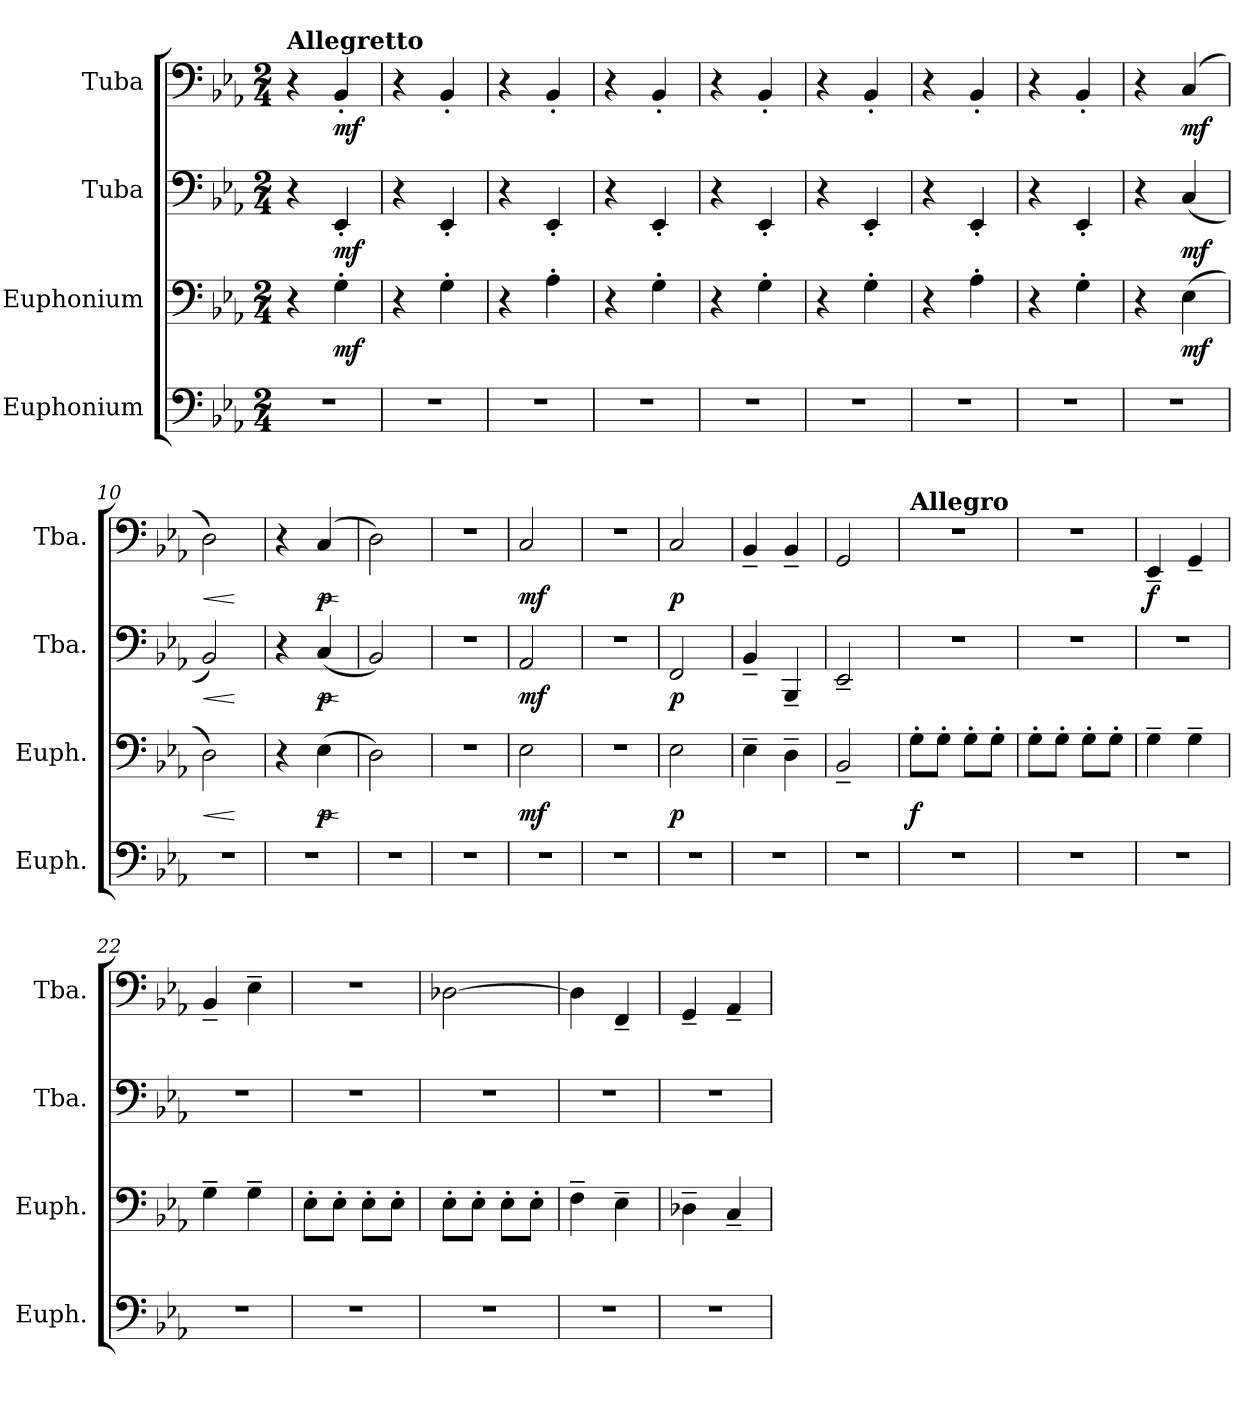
**kern	**kern	**dynam	**kern	**dynam	**kern	**dynam
*part4	*part3	*part3	*part2	*part2	*part1	*part1
*staff4	*staff3	*staff3	*staff2	*staff2	*staff1	*staff1
*I"Euphonium	*I"Euphonium	*	*I"Tuba	*	*I"Tuba	*
*I'Euph.	*I'Euph.	*	*I'Tba.	*	*I'Tba.	*
*clefF4	*clefF4	*	*clefF4	*	*clefF4	*
*k[b-e-a-]	*k[b-e-a-]	*	*k[b-e-a-]	*	*k[b-e-a-]	*
*M2/4	*M2/4	*	*M2/4	*	*M2/4	*
=1	=1	=1	=1	=1	=1	=1
!	!	!	!	!	!LO:TX:a:B:t=Allegretto	!
2r	4r	.	4r	.	4r	.
!	!	!LO:DY:b	!	!LO:DY:b	!	!LO:DY:b
.	4G'\	mf	4EE-'/	mf	4BB-'/	mf
=2	=2	=2	=2	=2	=2	=2
2r	4r	.	4r	.	4r	.
.	4G'\	.	4EE-'/	.	4BB-'/	.
=3	=3	=3	=3	=3	=3	=3
2r	4r	.	4r	.	4r	.
.	4A-'\	.	4EE-'/	.	4BB-'/	.
=4	=4	=4	=4	=4	=4	=4
2r	4r	.	4r	.	4r	.
.	4G'\	.	4EE-'/	.	4BB-'/	.
=5	=5	=5	=5	=5	=5	=5
2r	4r	.	4r	.	4r	.
.	4G'\	.	4EE-'/	.	4BB-'/	.
=6	=6	=6	=6	=6	=6	=6
2r	4r	.	4r	.	4r	.
.	4G'\	.	4EE-'/	.	4BB-'/	.
=7	=7	=7	=7	=7	=7	=7
2r	4r	.	4r	.	4r	.
.	4A-'\	.	4EE-'/	.	4BB-'/	.
=8	=8	=8	=8	=8	=8	=8
2r	4r	.	4r	.	4r	.
.	4G'\	.	4EE-'/	.	4BB-'/	.
=9	=9	=9	=9	=9	=9	=9
2r	4r	.	4r	.	4r	.
!	!	!LO:DY:b	!	!LO:DY:b	!	!LO:DY:b
.	(>4E-\	mf	(<4C/	mf	(<4C/	mf
=10	=10	=10	=10	=10	=10	=10
!	!	!LO:HP:b	!	!LO:HP:b	!	!LO:HP:b
2r	2D\)	<	2BB-/)	<	2D\)	<
.	.	[	.	[	.	[
=11	=11	=11	=11	=11	=11	=11
2r	4r	.	4r	.	4r	.
!	!	!LO:HP:b	!	!LO:HP:b	!	!LO:HP:b
!	!	!LO:DY:n=1:b	!	!LO:DY:n=1:b	!	!LO:DY:n=1:b
.	(>4E-\	< p	(<4C/	< p	(<4C/	< p
.	.	[	.	[	.	[
=12	=12	=12	=12	=12	=12	=12
2r	2D\)	.	2BB-/)	.	2D\)	.
=13	=13	=13	=13	=13	=13	=13
2r	2r	.	2r	.	2r	.
=14	=14	=14	=14	=14	=14	=14
!	!	!LO:DY:b	!	!LO:DY:b	!	!LO:DY:b
2r	2E-\	mf	2AA-/	mf	2C/	mf
=15	=15	=15	=15	=15	=15	=15
2r	2r	.	2r	.	2r	.
=16	=16	=16	=16	=16	=16	=16
*	*	*	*	*	*MM107	*
!	!	!LO:DY:b	!	!LO:DY:b	!	!LO:DY:b
2r	2E-\	p	2FF/	p	2C/	p
!!LO:LB:g=z
=17	=17	=17	=17	=17	=17	=17
*	*	*	*	*	*MM106	*
2r	4E-~\	.	4BB-~/	.	4BB-~/	.
*	*	*	*	*	*MM105	*
.	4D~\	.	4BBB-~/	.	4BB-~/	.
=18	=18	=18	=18	=18	=18	=18
*	*	*	*	*	*MM104	*
2r	2BB-~/	.	2EE-~/	.	2GG/	.
=19	=19	=19	=19	=19	=19	=19
!	!	!	!	!	!LO:TX:a:B:t=Allegro	!
!	!	!LO:DY:b	!	!	!	!
2r	8G'\L	f	2r	.	2r	.
.	8G'\J	.	.	.	.	.
.	8G'\L	.	.	.	.	.
.	8G'\J	.	.	.	.	.
=20	=20	=20	=20	=20	=20	=20
2r	8G'\L	.	2r	.	2r	.
.	8G'\J	.	.	.	.	.
.	8G'\L	.	.	.	.	.
.	8G'\J	.	.	.	.	.
=21	=21	=21	=21	=21	=21	=21
!	!	!	!	!	!	!LO:DY:b
2r	4G~\	.	2r	.	4EE-~/	f
.	4G~\	.	.	.	4GG~/	.
=22	=22	=22	=22	=22	=22	=22
2r	4G~\	.	2r	.	4BB-~/	.
.	4G~\	.	.	.	4E-~\	.
=23	=23	=23	=23	=23	=23	=23
2r	8E-'\L	.	2r	.	2r	.
.	8E-'\J	.	.	.	.	.
.	8E-'\L	.	.	.	.	.
.	8E-'\J	.	.	.	.	.
=24	=24	=24	=24	=24	=24	=24
2r	8E-'\L	.	2r	.	[2D-X\	.
.	8E-'\J	.	.	.	.	.
.	8E-'\L	.	.	.	.	.
.	8E-'\J	.	.	.	.	.
=25	=25	=25	=25	=25	=25	=25
2r	4F~\	.	2r	.	4D-\]	.
.	4E-~\	.	.	.	4FF~/	.
=26	=26	=26	=26	=26	=26	=26
2r	4D-X~\	.	2r	.	4GG~/	.
.	4C~/	.	.	.	4AA-~/	.
=	=	=	=	=	=	=
*-	*-	*-	*-	*-	*-	*-
